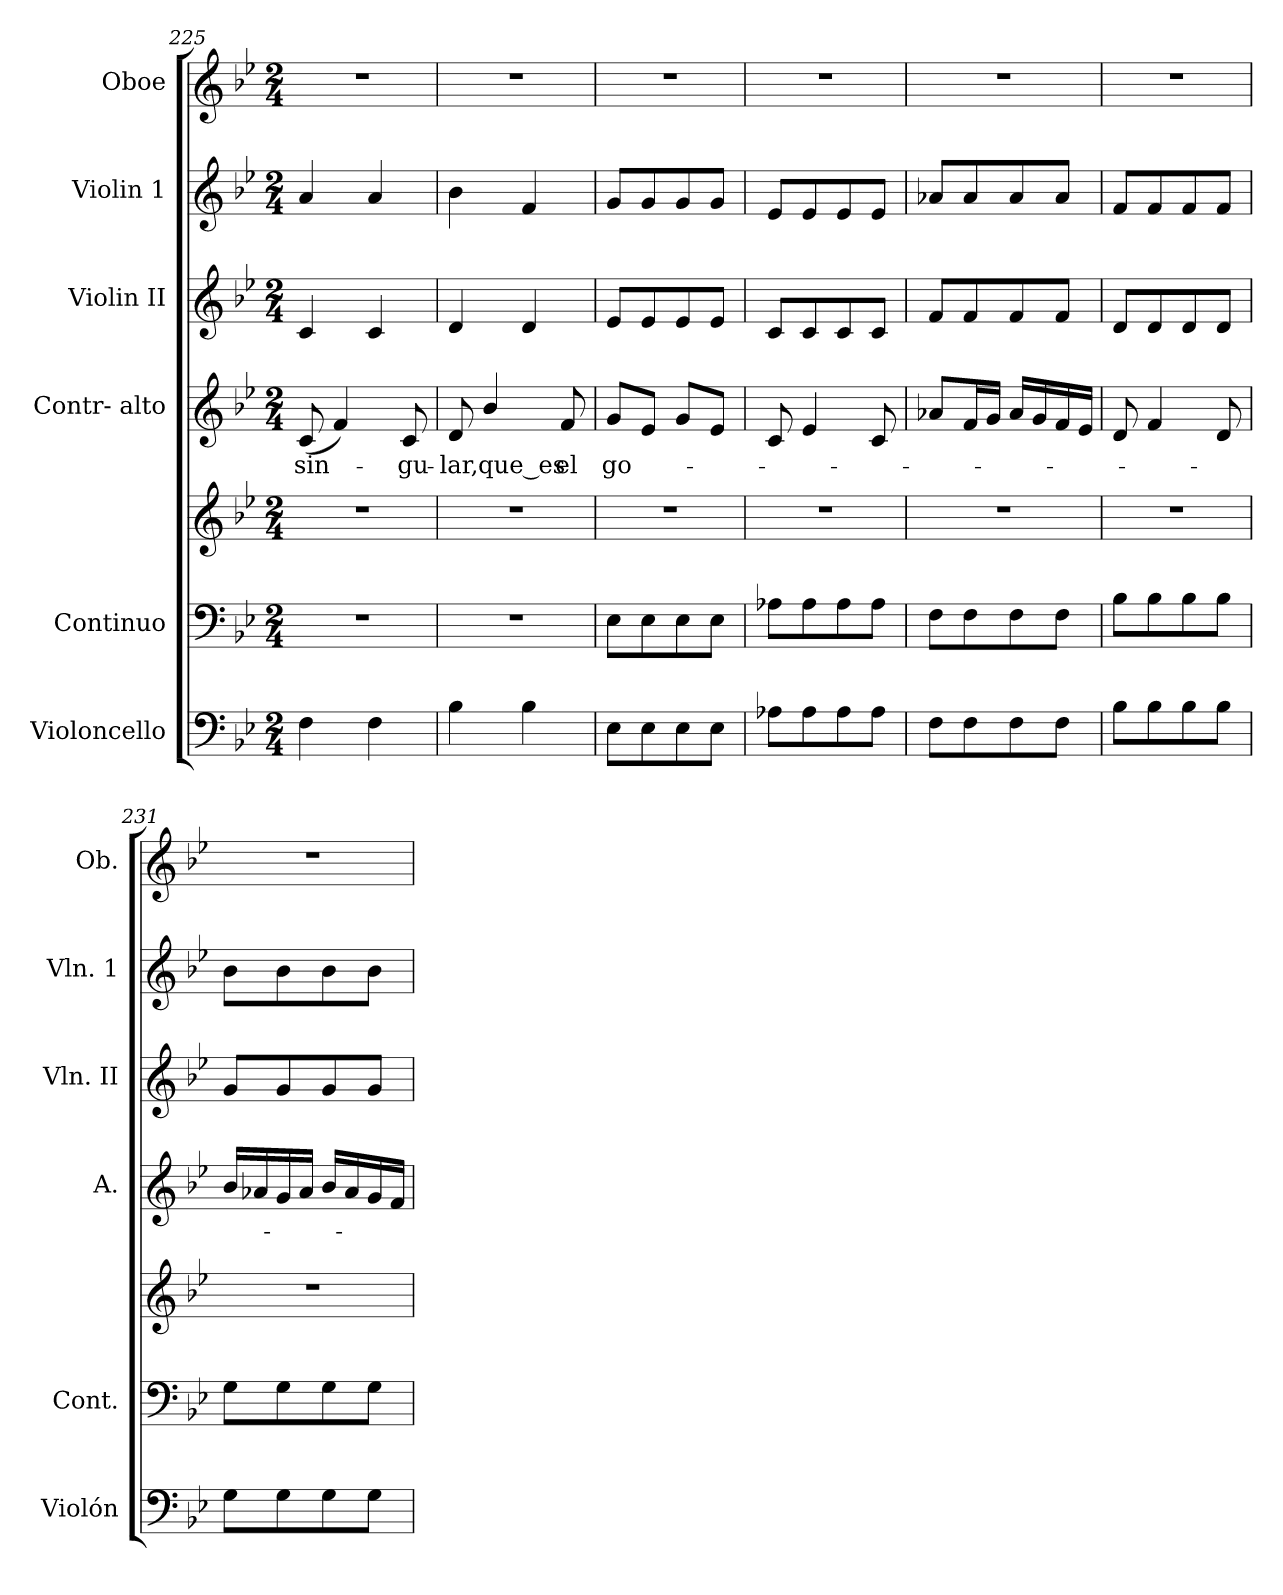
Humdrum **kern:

**kern	**kern	**kern	**kern	**text	**kern	**kern	**kern
*part6	*part5	*part5	*part4	*part4	*part3	*part2	*part1
*staff7	*staff6	*staff5	*staff4	*staff4	*staff3	*staff2	*staff1
*I"Violoncello	*I"Continuo	*	*I"Contr- alto	*	*I"Violin II	*I"Violin 1	*I"Oboe
*I'Violón	*I'Cont.	*	*I'A.	*	*I'Vln. II	*I'Vln. 1	*I'Ob.
*clefF4	*clefF4	*clefG2	*clefG2	*	*clefG2	*clefG2	*clefG2
*k[b-e-]	*k[b-e-]	*k[b-e-]	*k[b-e-]	*	*k[b-e-]	*k[b-e-]	*k[b-e-]
*B-:	*B-:	*B-:	*B-:	*	*B-:	*B-:	*B-:
*M2/4	*M2/4	*M2/4	*M2/4	*	*M2/4	*M2/4	*M2/4
=225	=225	=225	=225	=225	=225	=225	=225
!	!LO:N:vis=1	!LO:N:vis=1	!	!	!	!	!
!	!	!	!	!LO:LY:b:color=#000000	!	!	!LO:N:vis=1
4Fi\	2r	2r	(8ci/	sin-	4ci/	4ai/	2r
.	.	.	4fi/)	.	.	.	.
4Fi\	.	.	.	.	4ci/	4ai/	.
!	!	!	!	!LO:LY:b:color=#000000	!	!	!
.	.	.	8ci/	-gu-	.	.	.
=226	=226	=226	=226	=226	=226	=226	=226
!	!LO:N:vis=1	!LO:N:vis=1	!	!	!	!	!
!	!	!	!	!LO:LY:b:color=#000000	!	!	!LO:N:vis=1
4B-i\	2r	2r	8di/	-lar,	4di/	4b-i\	2r
!	!	!	!	!LO:LY:b:color=#000000	!	!	!
.	.	.	4b-i/	que_es	.	.	.
4B-i\	.	.	.	.	4di/	4fi/	.
!	!	!	!	!LO:LY:b:color=#000000	!	!	!
.	.	.	8fi/	el	.	.	.
!!LO:LB:g=z
=227	=227	=227	=227	=227	=227	=227	=227
!	!	!LO:N:vis=1	!	!	!	!	!
!	!	!	!	!LO:LY:b:color=#000000	!	!	!LO:N:vis=1
8E-i\L	8E-i\L	2r	8gi/L	go-	8e-i/L	8gi/L	2r
8E-i\	8E-i\	.	8e-i/J	.	8e-i/	8gi/	.
8E-i\	8E-i\	.	8gi/L	.	8e-i/	8gi/	.
8E-i\J	8E-i\J	.	8e-i/J	.	8e-i/J	8gi/J	.
=228	=228	=228	=228	=228	=228	=228	=228
!	!	!LO:N:vis=1	!	!	!	!	!LO:N:vis=1
8A-Xi\L	8A-Xi\L	2r	8ci/	.	8ci/L	8e-i/L	2r
8A-i\	8A-i\	.	4e-i/	.	8ci/	8e-i/	.
8A-i\	8A-i\	.	.	.	8ci/	8e-i/	.
8A-i\J	8A-i\J	.	8ci/	.	8ci/J	8e-i/J	.
=229	=229	=229	=229	=229	=229	=229	=229
!	!	!LO:N:vis=1	!	!	!	!	!LO:N:vis=1
8Fi\L	8Fi\L	2r	8a-Xi/L	.	8fi/L	8a-Xi/L	2r
8Fi\	8Fi\	.	16fi/L	.	8fi/	8a-i/	.
.	.	.	16gi/JJ	.	.	.	.
8Fi\	8Fi\	.	16a-i/LL	.	8fi/	8a-i/	.
.	.	.	16gi/	.	.	.	.
8Fi\J	8Fi\J	.	16fi/	.	8fi/J	8a-i/J	.
.	.	.	16e-i/JJ	.	.	.	.
=230	=230	=230	=230	=230	=230	=230	=230
!	!	!LO:N:vis=1	!	!	!	!	!LO:N:vis=1
8B-i\L	8B-i\L	2r	8di/	.	8di/L	8fi/L	2r
8B-i\	8B-i\	.	4fi/	.	8di/	8fi/	.
8B-i\	8B-i\	.	.	.	8di/	8fi/	.
8B-i\J	8B-i\J	.	8di/	.	8di/J	8fi/J	.
=231	=231	=231	=231	=231	=231	=231	=231
!	!	!LO:N:vis=1	!	!	!	!	!LO:N:vis=1
8Gi\L	8Gi\L	2r	16b-i/LL	.	8gi/L	8b-i\L	2r
.	.	.	16a-Xi/	.	.	.	.
8Gi\	8Gi\	.	16gi/	.	8gi/	8b-i\	.
.	.	.	16a-i/JJ	.	.	.	.
8Gi\	8Gi\	.	16b-i/LL	.	8gi/	8b-i\	.
.	.	.	16a-i/	.	.	.	.
8Gi\J	8Gi\J	.	16gi/	.	8gi/J	8b-i\J	.
.	.	.	16fi/JJ	.	.	.	.
=	=	=	=	=	=	=	=
*-	*-	*-	*-	*-	*-	*-	*-
